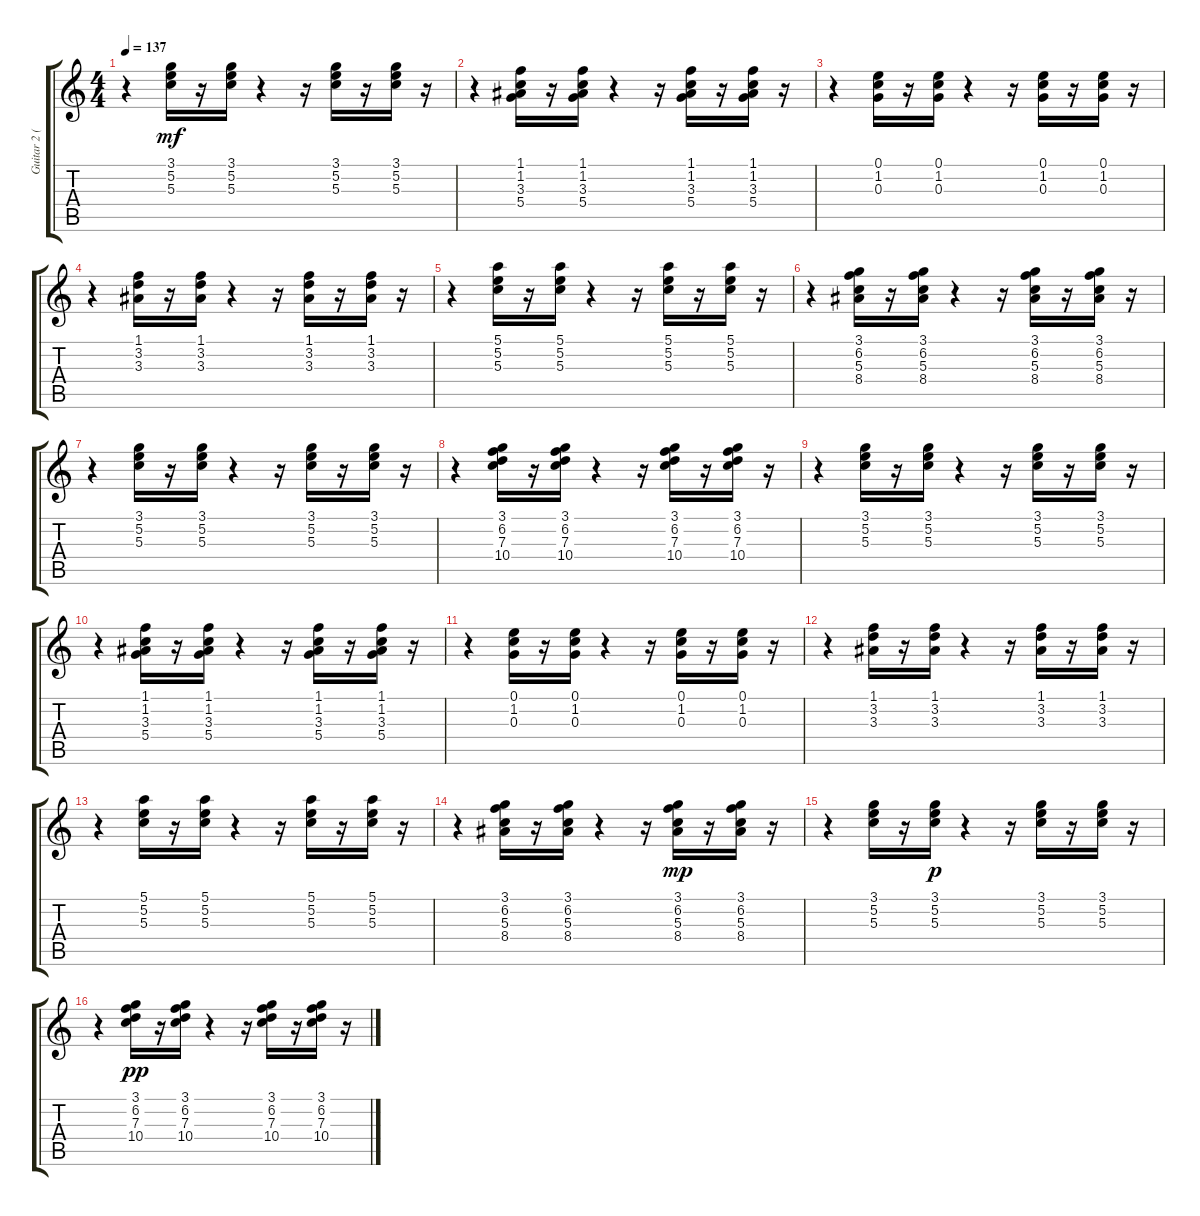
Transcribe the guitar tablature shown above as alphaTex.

\track ("Guitar 2 (Fingerpicked)" "Guitar 2 (") {instrument distortionguitar}
\staff {score tabs}
\tuning (E4 B3 G3 D3 A2 E2) {hide}
\ts (4 4)
\tempo 137
\clef g2
\ks c
r.4{dy mf} (3.1 5.2 5.3).16 r.16 (3.1 5.2 5.3).16 r.4 r.16 (3.1 5.2 5.3).16 r.16 (3.1 5.2 5.3).16 r.16 |
r.4 (1.1 1.2 3.3 5.4).16 r.16 (1.1 1.2 3.3 5.4).16 r.4 r.16 (1.1 1.2 3.3 5.4).16 r.16 (1.1 1.2 3.3 5.4).16 r.16 |
r.4 (0.1 1.2 0.3).16 r.16 (0.1 1.2 0.3).16 r.4 r.16 (0.1 1.2 0.3).16 r.16 (0.1 1.2 0.3).16 r.16 |
r.4 (1.1 3.2 3.3).16 r.16 (1.1 3.2 3.3).16 r.4 r.16 (1.1 3.2 3.3).16 r.16 (1.1 3.2 3.3).16 r.16 |
r.4 (5.1 5.2 5.3).16 r.16 (5.1 5.2 5.3).16 r.4 r.16 (5.1 5.2 5.3).16 r.16 (5.1 5.2 5.3).16 r.16 |
r.4 (3.1 6.2 5.3 8.4).16 r.16 (3.1 6.2 5.3 8.4).16 r.4 r.16 (3.1 6.2 5.3 8.4).16 r.16 (3.1 6.2 5.3 8.4).16 r.16 |
r.4 (3.1 5.2 5.3).16 r.16 (3.1 5.2 5.3).16 r.4 r.16 (3.1 5.2 5.3).16 r.16 (3.1 5.2 5.3).16 r.16 |
r.4 (3.1 6.2 7.3 10.4).16 r.16 (3.1 6.2 7.3 10.4).16 r.4 r.16 (3.1 6.2 7.3 10.4).16 r.16 (3.1 6.2 7.3 10.4).16 r.16 |
r.4 (3.1 5.2 5.3).16 r.16 (3.1 5.2 5.3).16 r.4 r.16 (3.1 5.2 5.3).16 r.16 (3.1 5.2 5.3).16 r.16 |
r.4 (1.1 1.2 3.3 5.4).16 r.16 (1.1 1.2 3.3 5.4).16 r.4 r.16 (1.1 1.2 3.3 5.4).16 r.16 (1.1 1.2 3.3 5.4).16 r.16 |
r.4 (0.1 1.2 0.3).16 r.16 (0.1 1.2 0.3).16 r.4 r.16 (0.1 1.2 0.3).16 r.16 (0.1 1.2 0.3).16 r.16 |
r.4 (1.1 3.2 3.3).16 r.16 (1.1 3.2 3.3).16 r.4 r.16 (1.1 3.2 3.3).16 r.16 (1.1 3.2 3.3).16 r.16 |
r.4 (5.1 5.2 5.3).16 r.16 (5.1 5.2 5.3).16 r.4 r.16 (5.1 5.2 5.3).16 r.16 (5.1 5.2 5.3).16 r.16 |
r.4 (3.1 6.2 5.3 8.4).16 r.16 (3.1 6.2 5.3 8.4).16 r.4 r.16 (3.1 6.2 5.3 8.4).16{dy mp} r.16 (3.1 6.2 5.3 8.4).16 r.16 |
r.4 (3.1 5.2 5.3).16 r.16 (3.1 5.2 5.3).16{dy p} r.4 r.16 (3.1 5.2 5.3).16 r.16 (3.1 5.2 5.3).16 r.16 |
r.4 (3.1 6.2 7.3 10.4).16{dy pp} r.16 (3.1 6.2 7.3 10.4).16 r.4 r.16 (3.1 6.2 7.3 10.4).16 r.16 (3.1 6.2 7.3 10.4).16 r.16
